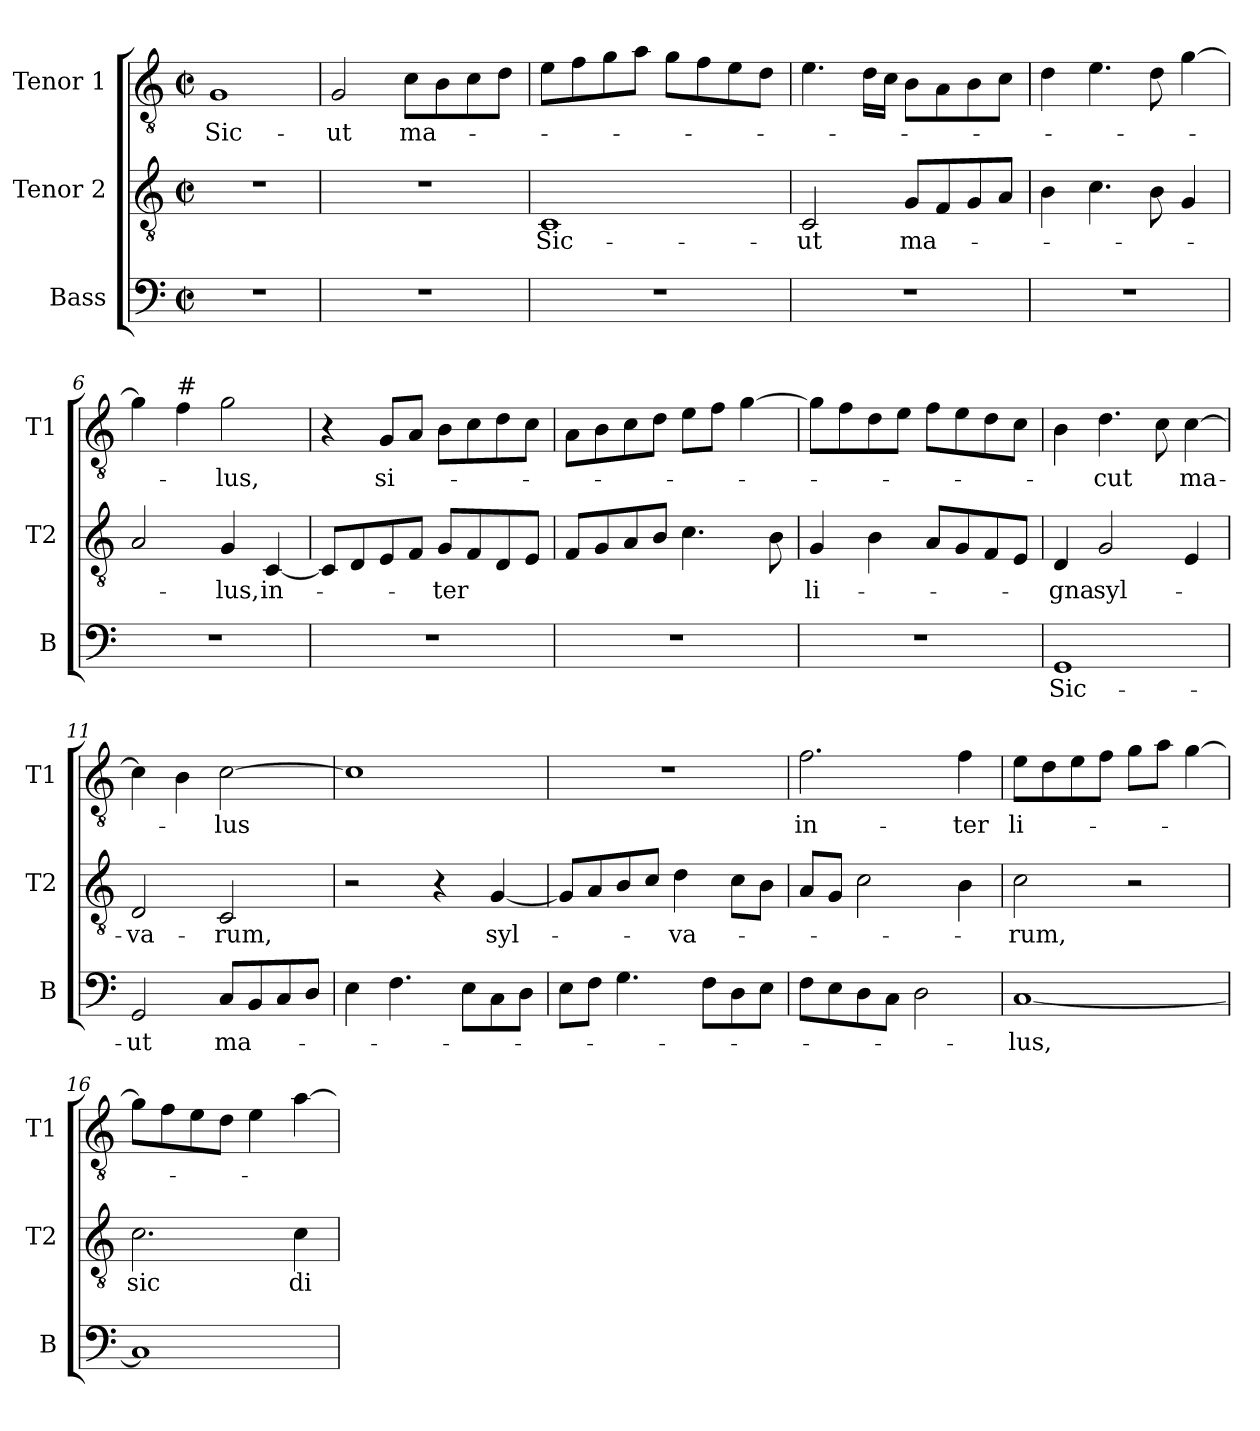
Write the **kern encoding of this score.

**kern	**text	**kern	**text	**kern	**text
*part3	*part3	*part2	*part2	*part1	*part1
*staff3	*staff3	*staff2	*staff2	*staff1	*staff1
*I"Bass	*	*I"Tenor 2	*	*I"Tenor 1	*
*I'B	*	*I'T2	*	*I'T1	*
*clefF4	*	*clefGv2	*	*clefGv2	*
*k[]	*	*k[]	*	*k[]	*
*C:	*	*C:	*	*C:	*
*M2/2	*	*M2/2	*	*M2/2	*
*met(c|)	*	*met(c|)	*	*met(c|)	*
=1	=1	=1	=1	=1	=1
!	!	!	!	!	!LO:LY:b
1r	.	1r	.	1G	Sic-
=2	=2	=2	=2	=2	=2
!	!	!	!	!	!LO:LY:b
1r	.	1r	.	2G/	-ut
!	!	!	!	!	!LO:LY:b
.	.	.	.	8c\L	ma-
.	.	.	.	8B\	.
.	.	.	.	8c\	.
.	.	.	.	8d\J	.
=3	=3	=3	=3	=3	=3
!	!	!	!LO:LY:b	!	!
1r	.	1C	Sic-	8e\L	.
.	.	.	.	8f\	.
.	.	.	.	8g\	.
.	.	.	.	8a\J	.
.	.	.	.	8g\L	.
.	.	.	.	8f\	.
.	.	.	.	8e\	.
.	.	.	.	8d\J	.
=4	=4	=4	=4	=4	=4
!	!	!	!LO:LY:b	!	!
1r	.	2C/	-ut	4.e\	.
.	.	.	.	16d\LL	.
.	.	.	.	16c\JJ	.
!	!	!	!LO:LY:b	!	!
.	.	8G/L	ma-	8B\L	.
.	.	8F/	.	8A\	.
.	.	8G/	.	8B\	.
.	.	8A/J	.	8c\J	.
!!LO:LB:g=z
=5	=5	=5	=5	=5	=5
1r	.	4B\	.	4d\	.
.	.	4.c\	.	4.e\	.
.	.	8B\	.	8d\	.
.	.	4G/	.	[4g\	.
=6	=6	=6	=6	=6	=6
1r	.	2A/	.	4g\]	.
!	!	!	!	!LO:TX:a:t=#	!
.	.	.	.	4f\	.
!	!	!	!LO:LY:b	!	!LO:LY:b
.	.	4G/	-lus,	2g\	-lus,
!	!	!	!LO:LY:b	!	!
.	.	[4C/	in-	.	.
=7	=7	=7	=7	=7	=7
1r	.	8C/L]	.	4r	.
.	.	8D/	.	.	.
!	!	!	!	!	!LO:LY:b
.	.	8E/	.	8G/L	si-
.	.	8F/J	.	8A/J	.
!	!	!	!LO:LY:b	!	!
.	.	8G/L	-ter	8B\L	.
.	.	8F/	.	8c\	.
.	.	8D/	.	8d\	.
.	.	8E/J	.	8c\J	.
=8	=8	=8	=8	=8	=8
1r	.	8F/L	.	8A\L	.
.	.	8G/	.	8B\	.
.	.	8A/	.	8c\	.
.	.	8B/J	.	8d\J	.
.	.	4.c\	.	8e\L	.
.	.	.	.	8f\J	.
.	.	.	.	[4g\	.
.	.	8B\	.	.	.
=9	=9	=9	=9	=9	=9
!	!	!	!LO:LY:b	!	!
1r	.	4G/	li-	8g\L]	.
.	.	.	.	8f\	.
.	.	4B\	.	8d\	.
.	.	.	.	8e\J	.
.	.	8A/L	.	8f\L	.
.	.	8G/	.	8e\	.
.	.	8F/	.	8d\	.
.	.	8E/J	.	8c\J	.
!!LO:LB:g=z
=10	=10	=10	=10	=10	=10
!	!LO:LY:b	!	!LO:LY:b	!	!
1GG	Sic-	4D/	-gna	4B\	.
!	!	!	!LO:LY:b	!	!LO:LY:b
.	.	2G/	syl-	4.d\	-cut
.	.	.	.	8c\	.
!	!	!	!	!	!LO:LY:b
.	.	4E/	.	[4c\	ma-
=11	=11	=11	=11	=11	=11
!	!LO:LY:b	!	!LO:LY:b	!	!
2GG/	-ut	2D/	-va-	4c\]	.
.	.	.	.	4B\	.
!	!LO:LY:b	!	!LO:LY:b	!	!LO:LY:b
8C/L	ma-	2C/	-rum,	[2c\	-lus
8BB/	.	.	.	.	.
8C/	.	.	.	.	.
8D/J	.	.	.	.	.
=12	=12	=12	=12	=12	=12
4E\	.	2r	.	1c]	.
4.F\	.	.	.	.	.
.	.	4r	.	.	.
8E\L	.	.	.	.	.
!	!	!	!LO:LY:b	!	!
8C\	.	[4G/	syl-	.	.
8D\J	.	.	.	.	.
=13	=13	=13	=13	=13	=13
8E\L	.	8G/L]	.	1r	.
8F\J	.	8A/	.	.	.
4.G\	.	8B/	.	.	.
.	.	8c/J	.	.	.
!	!	!	!LO:LY:b	!	!
.	.	4d\	-va-	.	.
8F\L	.	.	.	.	.
8D\	.	8c\L	.	.	.
8E\J	.	8B\J	.	.	.
=14	=14	=14	=14	=14	=14
!	!	!	!	!	!LO:LY:b
8F\L	.	8A/L	.	2.f\	in-
8E\	.	8G/J	.	.	.
8D\	.	2c\	.	.	.
8C\J	.	.	.	.	.
2D\	.	.	.	.	.
!	!	!	!	!	!LO:LY:b
.	.	4B\	.	4f\	-ter
!!LO:PB:g=z
=15	=15	=15	=15	=15	=15
!	!LO:LY:b	!	!LO:LY:b	!	!LO:LY:b
[1C	-lus,	2c\	-rum,	8e\L	li-
.	.	.	.	8d\	.
.	.	.	.	8e\	.
.	.	.	.	8f\J	.
.	.	2r	.	8g\L	.
.	.	.	.	8a\J	.
.	.	.	.	[4g\	.
=16	=16	=16	=16	=16	=16
!	!	!	!LO:LY:b	!	!
1C]	.	2.c\	sic	8g\L]	.
.	.	.	.	8f\	.
.	.	.	.	8e\	.
.	.	.	.	8d\J	.
.	.	.	.	4e\	.
!	!	!	!LO:LY:b	!	!
.	.	4c\	di-	[4a\	.
=	=	=	=	=	=
*-	*-	*-	*-	*-	*-
